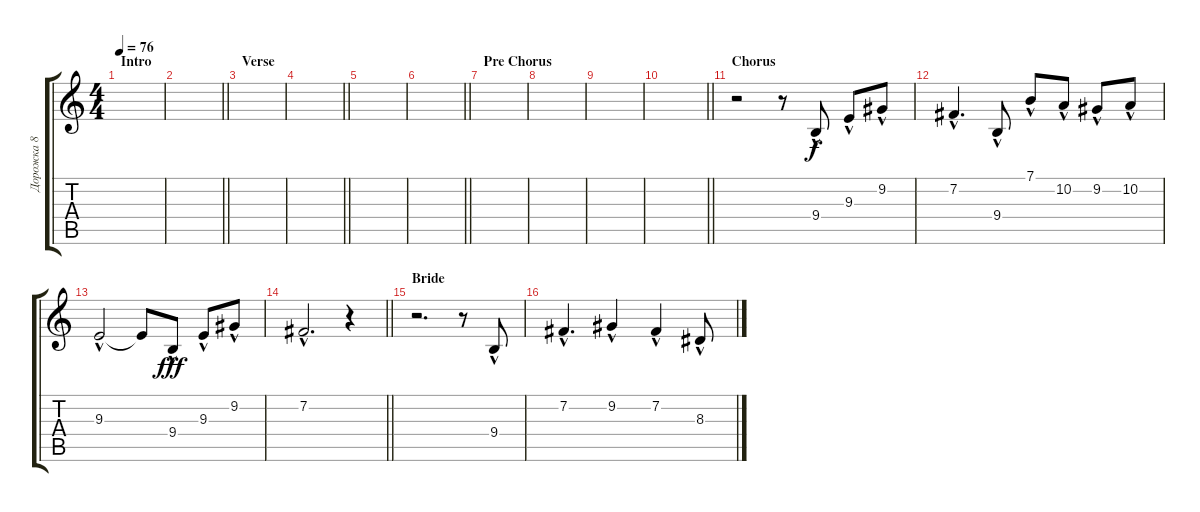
\track ("Дорожка 8" "Дорожка 8") {instrument electricgrandpiano}
\staff {score tabs}
\tuning (E4 B3 G3 D3 A2 E2) {hide}
\ts (4 4)
\section ("" "Intro")
\tempo 76
\clef g2
\ks c
|
\barLineRight lightlight
|
\section ("" "Verse")
|
\barLineRight lightlight
|
|
\barLineRight lightlight
|
\section ("" "Pre Chorus")
|
|
|
\barLineRight lightlight
|
\section ("" "Chorus")
r.2 r.8 9.4{hac}.8 9.3{hac}.8 9.2{hac}.8 |
7.2{hac}.4{d} 9.4{hac}.8 7.1{hac}.8 10.2{hac}.8 9.2{hac}.8 10.2{hac}.8 |
9.3{hac}.2 9.3{t}.8{dy f} 9.4{hac}.8{dy fff} 9.3{hac}.8 9.2{hac}.8 |
\barLineRight lightlight
7.2{hac}.2{d} r.4 |
\section ("" "Bride")
r.2{d} r.8 9.4{hac}.8 |
7.2{hac}.4{d} 9.2{hac}.4 7.2{hac}.4 8.3{hac}.8
